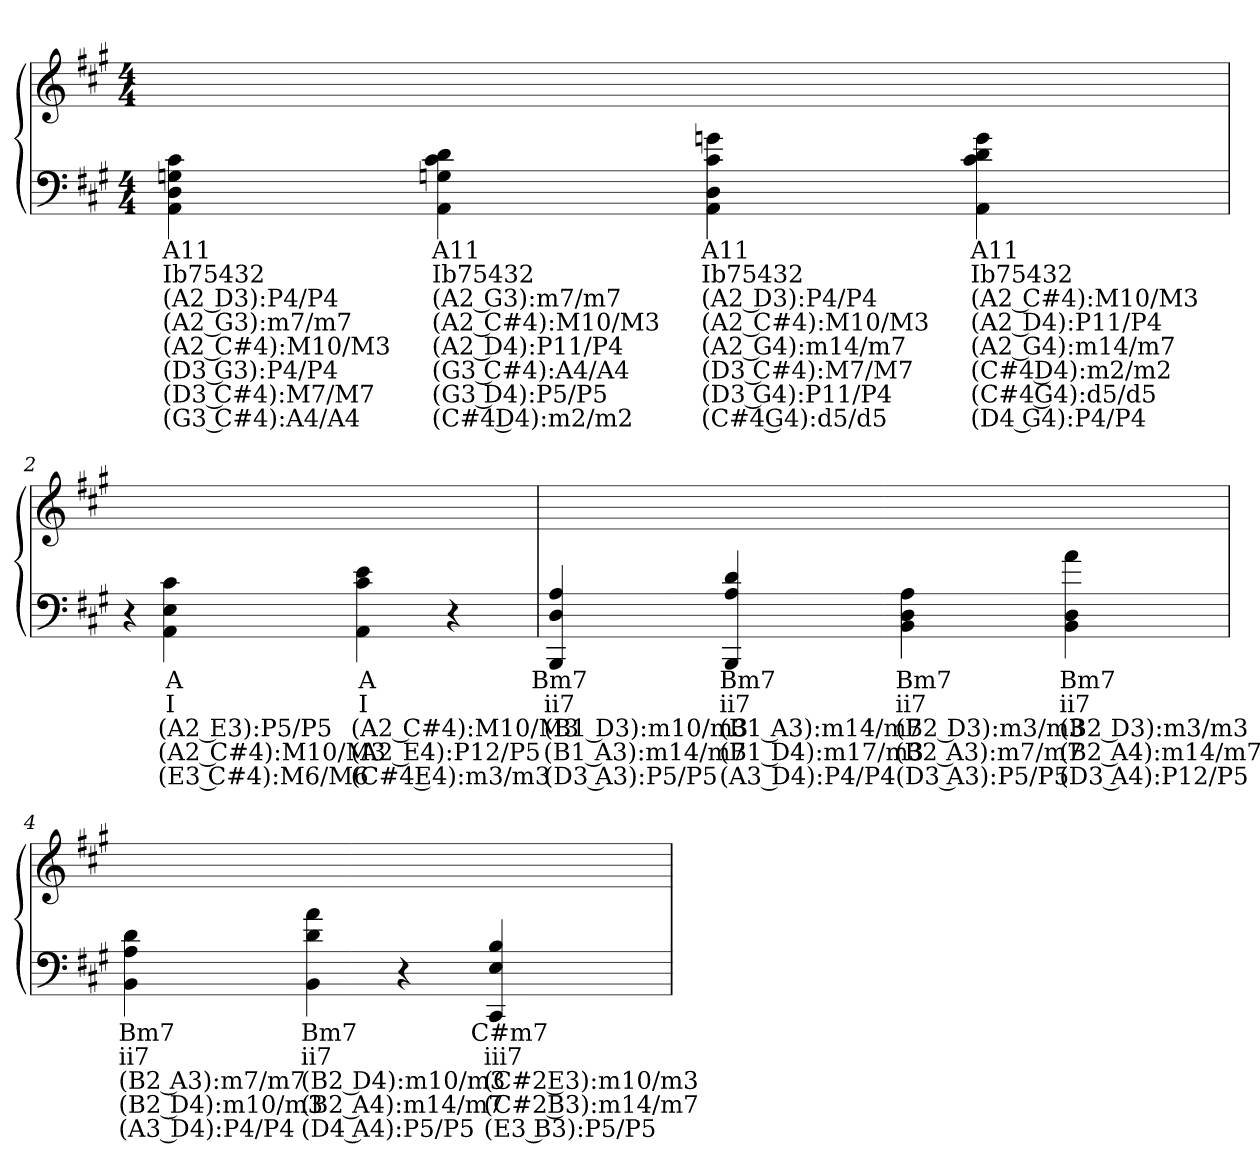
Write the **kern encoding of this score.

**kern	**text	**text	**text	**text	**text	**text	**text	**text	**kern
*part2	*part2	*part2	*part2	*part2	*part2	*part2	*part2	*part2	*part1
*staff2	*staff2	*staff2	*staff2	*staff2	*staff2	*staff2	*staff2	*staff2	*staff1
*clefF4	*	*	*	*	*	*	*	*	*clefG2
*k[f#c#g#]	*	*	*	*	*	*	*	*	*k[f#c#g#]
*A:	*	*	*	*	*	*	*	*	*A:
*M4/4	*	*	*	*	*	*	*	*	*M4/4
*MM60	*	*	*	*	*	*	*	*	*MM60
=1	=1	=1	=1	=1	=1	=1	=1	=1	=1
4AA 4D 4Gn 4c#	A11	Ib75432	(A2 D3):P4/P4	(A2 G3):m7/m7	(A2 C#4):M10/M3	(D3 G3):P4/P4	(D3 C#4):M7/M7	(G3 C#4):A4/A4	1ryy
4AA 4Gn 4c# 4d	A11	Ib75432	(A2 G3):m7/m7	(A2 C#4):M10/M3	(A2 D4):P11/P4	(G3 C#4):A4/A4	(G3 D4):P5/P5	(C#4 D4):m2/m2	.
4AA 4D 4c# 4gn	A11	Ib75432	(A2 D3):P4/P4	(A2 C#4):M10/M3	(A2 G4):m14/m7	(D3 C#4):M7/M7	(D3 G4):P11/P4	(C#4 G4):d5/d5	.
4AA 4c# 4d 4g	A11	Ib75432	(A2 C#4):M10/M3	(A2 D4):P11/P4	(A2 G4):m14/m7	(C#4 D4):m2/m2	(C#4 G4):d5/d5	(D4 G4):P4/P4	.
=2	=2	=2	=2	=2	=2	=2	=2	=2	=2
4r	.	.	.	.	.	.	.	.	1ryy
4AA 4E 4c#	A	I	(A2 E3):P5/P5	(A2 C#4):M10/M3	(E3 C#4):M6/M6	.	.	.	.
4AA 4c# 4e	A	I	(A2 C#4):M10/M3	(A2 E4):P12/P5	(C#4 E4):m3/m3	.	.	.	.
4r	.	.	.	.	.	.	.	.	.
=3	=3	=3	=3	=3	=3	=3	=3	=3	=3
4BBB 4D 4A	Bm7	ii7	(B1 D3):m10/m3	(B1 A3):m14/m7	(D3 A3):P5/P5	.	.	.	1ryy
4BBB 4A 4d	Bm7	ii7	(B1 A3):m14/m7	(B1 D4):m17/m3	(A3 D4):P4/P4	.	.	.	.
4BB 4D 4A	Bm7	ii7	(B2 D3):m3/m3	(B2 A3):m7/m7	(D3 A3):P5/P5	.	.	.	.
4BB 4D 4a	Bm7	ii7	(B2 D3):m3/m3	(B2 A4):m14/m7	(D3 A4):P12/P5	.	.	.	.
=4	=4	=4	=4	=4	=4	=4	=4	=4	=4
4BB 4A 4d	Bm7	ii7	(B2 A3):m7/m7	(B2 D4):m10/m3	(A3 D4):P4/P4	.	.	.	1ryy
4BB 4d 4a	Bm7	ii7	(B2 D4):m10/m3	(B2 A4):m14/m7	(D4 A4):P5/P5	.	.	.	.
4r	.	.	.	.	.	.	.	.	.
4CC# 4E 4B	C#m7	iii7	(C#2 E3):m10/m3	(C#2 B3):m14/m7	(E3 B3):P5/P5	.	.	.	.
=	=	=	=	=	=	=	=	=	=
*-	*-	*-	*-	*-	*-	*-	*-	*-	*-
